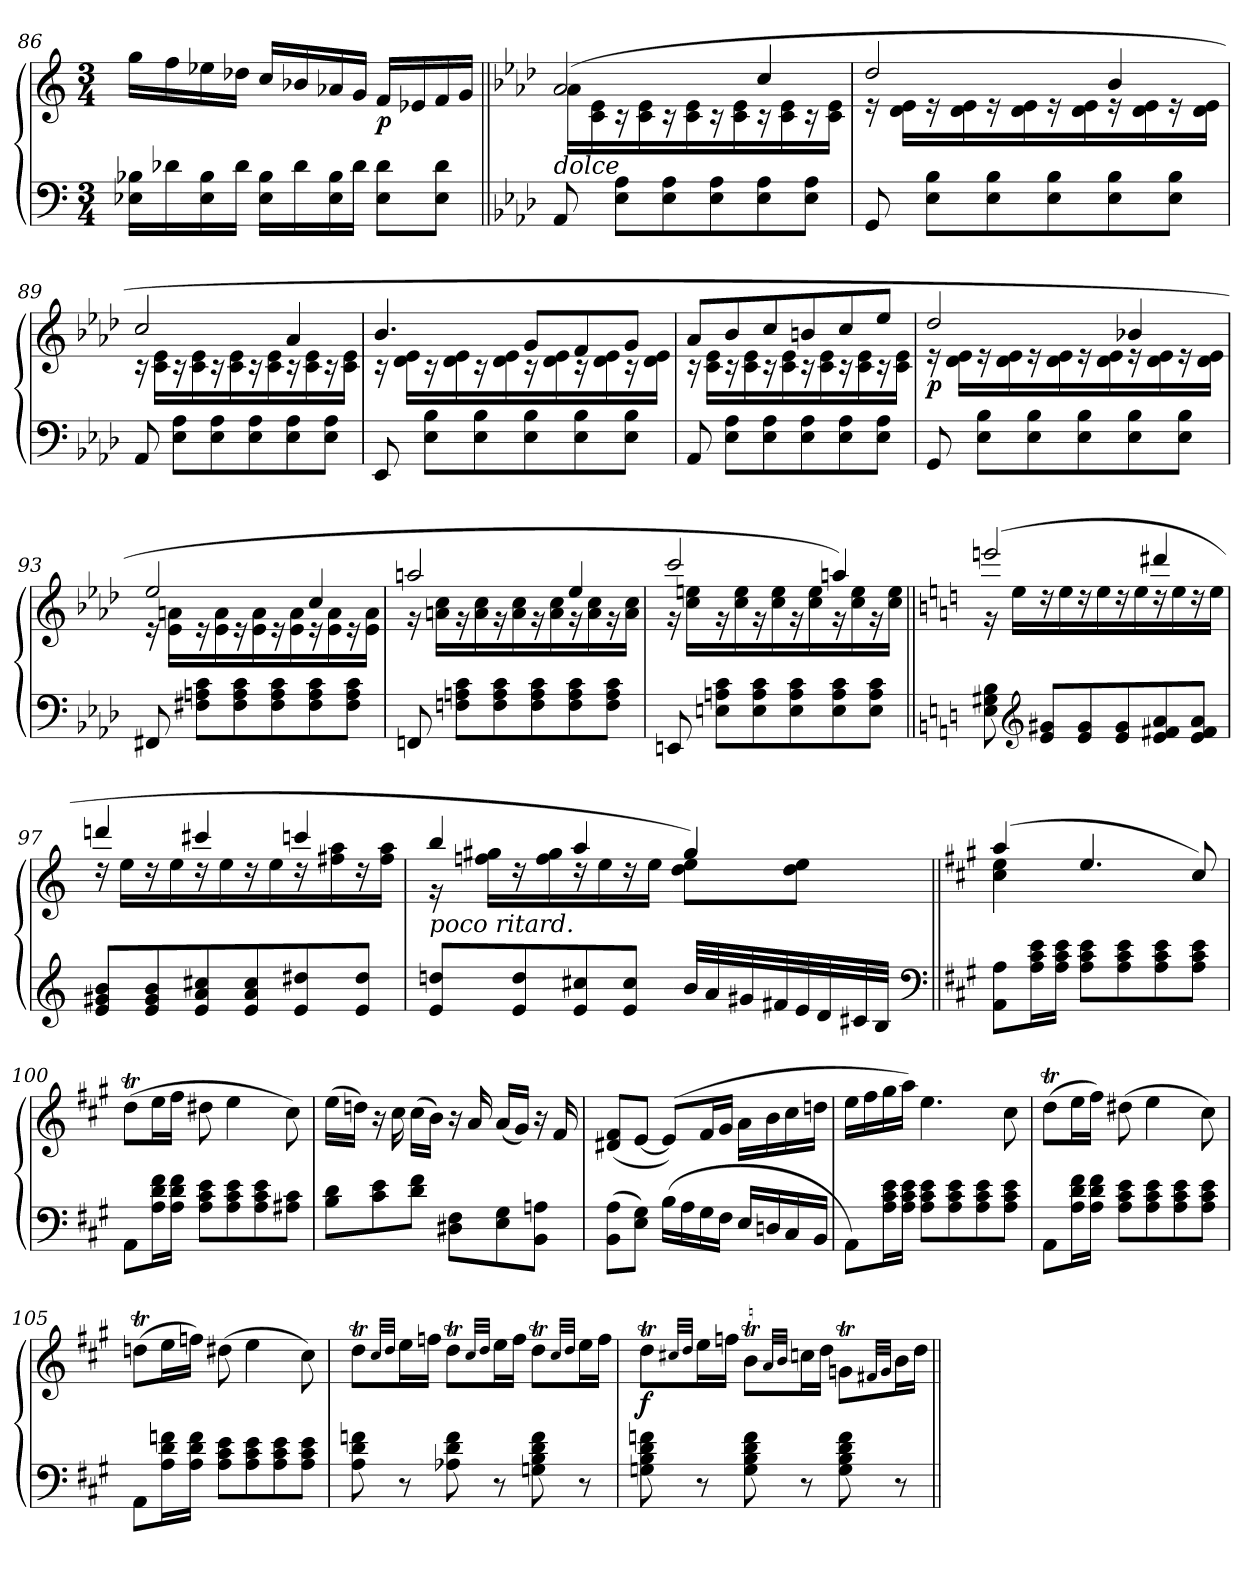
**kern	**kern	**dynam
*part1	*part1	*part1
*staff2	*staff1	*staff1/2
*clefF4	*clefG2	*
*k[]	*k[]	*
*C:	*C:	*
*M3/4	*M3/4	*
=86	=86	=86
!	!	!LO:DY:b
16E-\ 16B-\LL	16gg\LL	dim.
16d-X\	16ff\	.
16E-\ 16B-\	16ee-\	.
16d-\JJ	16dd-X\JJ	.
16E-\ 16B-\LL	16cc/LL	.
16d-\	16b-/	.
16E-\ 16B-\	16a-/	.
16d-\JJ	16g/JJ	.
!	!	!LO:DY:b
8E-\ 8d-\L	16f/LL	p
.	16e-/	.
8E-\ 8d-\J	16f/	.
.	16g/JJ	.
=87||	=87||	=87||
*k[b-e-a-d-]	*k[b-e-a-d-]	*
*	*^	*
!	!LO:TX:b:i:t=dolce	!	!
8AA-/	(>2a-/	16a-\LL	.
.	.	16c\ 16e-\	.
8E-\ 8A-\L	.	16rc	.
.	.	16c\ 16e-\	.
8E-\ 8A-\	.	16rc	.
.	.	16c\ 16e-\	.
8E-\ 8A-\	.	16rc	.
.	.	16c\ 16e-\	.
8E-\ 8A-\	4cc/	16rc	.
.	.	16c\ 16e-\	.
8E-\ 8A-\J	.	16rc	.
.	.	16c\ 16e-\JJ	.
=88	=88	=88	=88
8GG/	2dd-/	16re	.
.	.	16d-\ 16e-\LL	.
8E-\ 8B-\L	.	16re	.
.	.	16d-\ 16e-\	.
8E-\ 8B-\	.	16re	.
.	.	16d-\ 16e-\	.
8E-\ 8B-\	.	16re	.
.	.	16d-\ 16e-\	.
8E-\ 8B-\	4b-/	16re	.
.	.	16d-\ 16e-\	.
8E-\ 8B-\J	.	16re	.
.	.	16d-\ 16e-\JJ	.
!!LO:LB:g=z	!!
=89	=89	=89	=89
8AA-/	2cc/	16rc	.
.	.	16c\ 16e-\LL	.
8E-\ 8A-\L	.	16rc	.
.	.	16c\ 16e-\	.
8E-\ 8A-\	.	16rc	.
.	.	16c\ 16e-\	.
8E-\ 8A-\	.	16rc	.
.	.	16c\ 16e-\	.
8E-\ 8A-\	4a-/	16rc	.
.	.	16c\ 16e-\	.
8E-\ 8A-\J	.	16rc	.
.	.	16c\ 16e-\JJ	.
=90	=90	=90	=90
8EE-/	4.b-/	16rc	.
.	.	16d-\ 16e-\LL	.
8E-\ 8B-\L	.	16rc	.
.	.	16d-\ 16e-\	.
8E-\ 8B-\	.	16rc	.
.	.	16d-\ 16e-\	.
8E-\ 8B-\	8g/L	16rc	.
.	.	16d-\ 16e-\	.
8E-\ 8B-\	8f/	16rc	.
.	.	16d-\ 16e-\	.
8E-\ 8B-\J	8g/J	16rc	.
.	.	16d-\ 16e-\JJ	.
=91	=91	=91	=91
!	!	!	!LO:DY:b
8AA-/	8a-/L	16rc	cresc.
.	.	16c\ 16e-\LL	.
8E-\ 8A-\L	8b-/	16rc	.
.	.	16c\ 16e-\	.
8E-\ 8A-\	8cc/	16rc	.
.	.	16c\ 16e-\	.
8E-\ 8A-\	8bn/	16rc	.
.	.	16c\ 16e-\	.
8E-\ 8A-\	8cc/	16rc	.
.	.	16c\ 16e-\	.
8E-\ 8A-\J	8ee-/J	16rc	.
.	.	16c\ 16e-\JJ	.
=92	=92	=92	=92
!	!	!	!LO:DY:b
8GG/	2dd-/	16re	p
.	.	16d-\ 16e-\LL	.
8E-\ 8B-\L	.	16re	.
.	.	16d-\ 16e-\	.
8E-\ 8B-\	.	16re	.
.	.	16d-\ 16e-\	.
8E-\ 8B-\	.	16re	.
.	.	16d-\ 16e-\	.
8E-\ 8B-\	4b-X/	16re	.
.	.	16d-\ 16e-\	.
8E-\ 8B-\J	.	16re	.
.	.	16d-\ 16e-\JJ	.
!!LO:LB:g=z	!!
=93	=93	=93	=93
!	!	!	!LO:DY:b
8FF#X/	2ee-/	16re	cresc.
.	.	16e-\ 16an\LL	.
8F#X\ 8An\ 8c\L	.	16re	.
.	.	16e-\ 16a\	.
8F#\ 8A\ 8c\	.	16re	.
.	.	16e-\ 16a\	.
8F#\ 8A\ 8c\	.	16re	.
.	.	16e-\ 16a\	.
8F#\ 8A\ 8c\	4cc/	16re	.
.	.	16e-\ 16a\	.
8F#\ 8A\ 8c\J	.	16re	.
.	.	16e-\ 16a\JJ	.
=94	=94	=94	=94
8FFn/	2aan/	16r	.
.	.	16an\ 16cc\LL	.
8Fn\ 8An\ 8c\L	.	16r	.
.	.	16a\ 16cc\	.
8F\ 8A\ 8c\	.	16r	.
.	.	16a\ 16cc\	.
8F\ 8A\ 8c\	.	16r	.
.	.	16a\ 16cc\	.
8F\ 8A\ 8c\	4ee-/	16r	.
.	.	16a\ 16cc\	.
8F\ 8A\ 8c\J	.	16r	.
.	.	16a\ 16cc\JJ	.
=95	=95	=95	=95
8EEn/	2ccc/	16r	.
.	.	16cc\ 16een\LL	.
8En\ 8An\ 8c\L	.	16r	.
.	.	16cc\ 16ee\	.
8E\ 8A\ 8c\	.	16r	.
.	.	16cc\ 16ee\	.
8E\ 8A\ 8c\	.	16r	.
.	.	16cc\ 16ee\	.
8E\ 8A\ 8c\	4aan/)	16r	.
.	.	16cc\ 16ee\	.
8E\ 8A\ 8c\J	.	16r	.
.	.	16cc\ 16ee\JJ	.
!!LO:LB:g=z	!!
=96||	=96||	=96||	=96||
*k[]	*k[]	*	*
!	!	!	!LO:DY:b
8E\ 8G#X\ 8B\	(>2eeen/	16r	dim.
.	.	16ee\LL	.
*clefG2	*	*	*
8e/ 8g#X/L	.	16rdd	.
.	.	16ee\	.
8e/ 8g#/	.	16rdd	.
.	.	16ee\	.
8e/ 8g#/	.	16rdd	.
.	.	16ee\	.
8e/ 8f#X/ 8a/	4ddd#X/	16rdd	.
.	.	16ee\	.
8e/ 8f#/ 8a/J	.	16rdd	.
.	.	16ee\JJ	.
=97	=97	=97	=97
8e/ 8g#X/ 8b/L	4dddn/	16rdd	.
.	.	16ee\LL	.
8e/ 8g#/ 8b/	.	16rdd	.
.	.	16ee\	.
8e/ 8a/ 8cc#X/	4ccc#X/	16rdd	.
.	.	16ee\	.
8e/ 8a/ 8cc#/	.	16rdd	.
.	.	16ee\	.
8e/ 8dd#X/	4cccn/	16rdd	.
.	.	16ff#X\ 16aa\	.
8e/ 8dd#/J	.	16rdd	.
.	.	16ff#\ 16aa\JJ	.
=98	=98	=98	=98
!	!LO:TX:b:i:t=poco ritard.	!	!
8e/ 8ddn/L	4bb/	16r	.
.	.	16ffn\ 16gg#X\LL	.
8e/ 8dd/	.	16rdd	.
.	.	16ff\ 16gg#\	.
8e/ 8cc#X/	4aa/	16rdd	.
.	.	16ee\	.
8e/ 8cc#/J	.	16rdd	.
.	.	16ee\JJ	.
32b/LLL	4gg#/)	8dd\ 8ee\L	.
32a/	.	.	.
32g#X/	.	.	.
32f#X/	.	.	.
32e/	.	8dd\ 8ee\J	.
32d/	.	.	.
32c#X/	.	.	.
32B/JJJ	.	.	.
*clefF4	*	*	*
!!LO:LB:g=z	!!
=99||	=99||	=99||	=99||
*k[f#c#g#]	*k[f#c#g#]	*	*
*	*MM116	*	*
8AA\ 8A\L	(>4aa/	4cc#\ 4ee\	.
16A\ 16c#\ 16e\L	.	.	.
16A\ 16c#\ 16e\JJ	.	.	.
8A\ 8c#\ 8e\L	4.ee/	2ryy	.
8A\ 8c#\ 8e\	.	.	.
8A\ 8c#\ 8e\	.	.	.
8A\ 8c#\ 8e\J	8cc#/)	.	.
*	*v	*v	*
=100	=100	=100
8AA\L	(>8ddT\L	.
16A\ 16d\ 16f#\L	16ee\L	.
16A\ 16d\ 16f#\JJ	16ff#\JJ	.
8A\ 8c#\ 8e\L	8dd#X\	.
8A\ 8c#\ 8e\	4ee\	.
8A\ 8c#\ 8e\	.	.
8A#X\ 8c#\J	8cc#\)	.
=101	=101	=101
8B\ 8d\L	(>16ee\LL	.
.	16ddn\JJ)	.
8c#\ 8e\	16r	.
.	16cc#\	.
8d\ 8f#\J	(>16cc#\LL	.
.	16b\JJ)	.
8D#X\ 8F#\L	16r	.
.	16a/	.
8E\ 8G#\	(<16a/LL	.
.	16g#/JJ)	.
8BB\ 8An\J	16r	.
.	16f#/	.
=102	=102	=102
(>8BB\ 8A\L	(<8d#X/ 8f#/L	.
8E\ 8G#\J)	[8e/J	.
(>16B\LL	(>8e/L])	.
16A\	.	.
16G#\	16f#/L	.
16F#\JJ	16g#/JJ	.
16E/LL	16a\LL	.
16Dn/	16b\	.
16C#/	16cc#\	.
16BB/JJ	16ddn\JJ	.
=103	=103	=103
8AA\L)	16ee\LL	.
.	16ff#\	.
16A\ 16c#\ 16e\L	16gg#\	.
16A\ 16c#\ 16e\JJ	16aa\JJ)	.
8A\ 8c#\ 8e\L	4.ee\	.
8A\ 8c#\ 8e\	.	.
8A\ 8c#\ 8e\	.	.
8A\ 8c#\ 8e\J	8cc#\	.
!!LO:LB:g=z
=104	=104	=104
8AA\L	(>8ddT\L	.
16A\ 16d\ 16f#\L	16ee\L	.
16A\ 16d\ 16f#\JJ	16ff#\JJ)	.
8A\ 8c#\ 8e\L	(>8dd#X\	.
8A\ 8c#\ 8e\	4ee\	.
8A\ 8c#\ 8e\	.	.
8A\ 8c#\ 8e\J	8cc#\)	.
=105	=105	=105
8AA\L	(>8ddnT\L	.
16A\ 16d\ 16fn\L	16ee\L	.
16A\ 16d\ 16f\JJ	16ffn\JJ)	.
8A\ 8c#\ 8e\L	(>8dd#X\	.
8A\ 8c#\ 8e\	4ee\	.
8A\ 8c#\ 8e\	.	.
8A\ 8c#\ 8e\J	8cc#\)	.
=106	=106	=106
!	!	!LO:DY:b
8A\ 8d\ 8fn\	8ddT\L	cresc.
.	32qcc#/LLL	.
.	32qdd/JJJ	.
8r	16ee\L	.
.	16ffn\JJ	.
8A-X\ 8d\ 8f\	8ddT\L	.
.	32qcc#/LLL	.
.	32qdd/JJJ	.
8r	16ee\L	.
.	16ff\JJ	.
8Gn\ 8B\ 8d\ 8f\	8ddT\L	.
.	32qcc#/LLL	.
.	32qdd/JJJ	.
8r	16ee\L	.
.	16ff\JJ	.
=107	=107	=107
!	!	!LO:DY:b
8Gn\ 8B\ 8d\ 8fn\	8ddT\L	f
.	32qcc#X/LLL	.
.	32qdd/JJJ	.
8r	16ee\L	.
.	16ffn\JJ	.
8G\ 8B\ 8d\ 8f\	8bt\L	.
.	32qa/LLL	.
.	32qb/JJJ	.
8r	16ccn\L	.
.	16dd\JJ	.
8G\ 8B\ 8d\ 8f\	8gnT\L	.
.	32qf#X/LLL	.
.	32qg/JJJ	.
8r	16b\L	.
.	16dd\JJ	.
=||	=||	=||
*-	*-	*-
